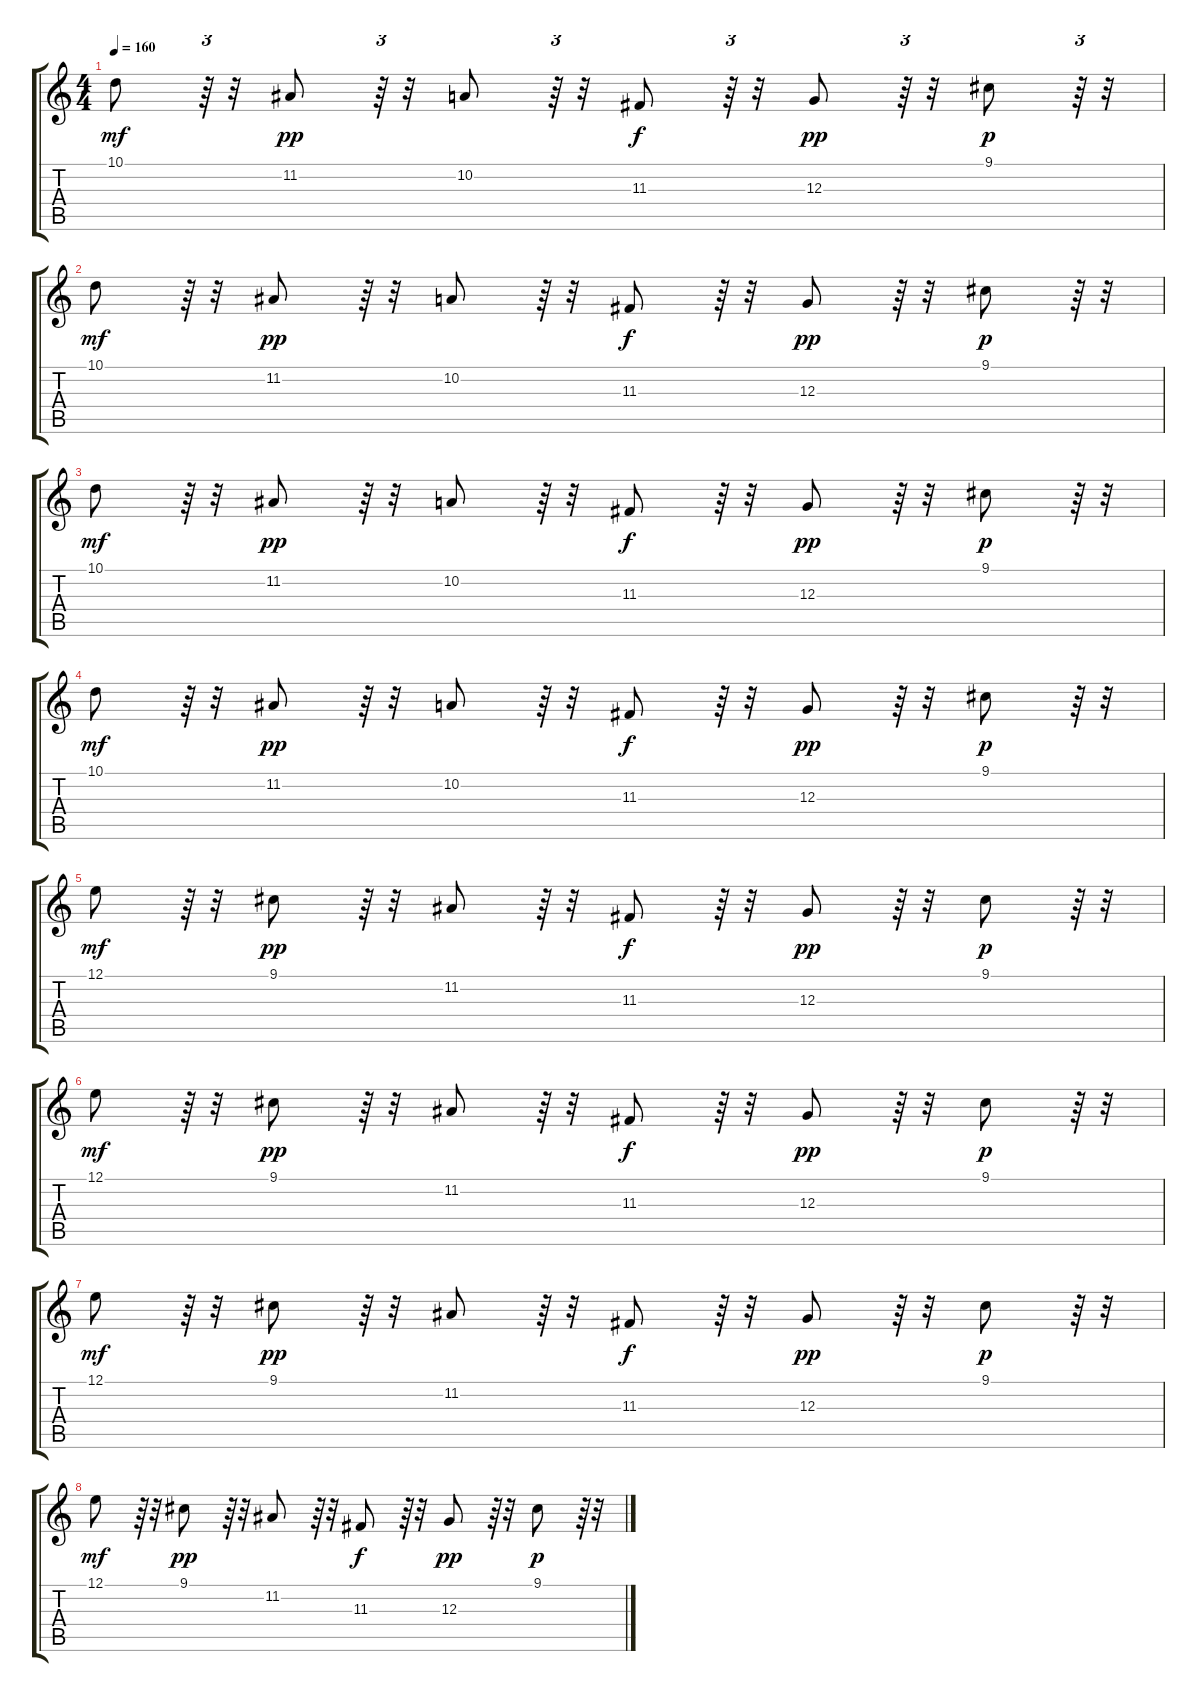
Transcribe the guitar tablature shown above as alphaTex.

\track "" {instrument acousticgrandpiano}
\staff {score tabs}
\tuning (E4 B3 G3 D3 A2 E2) {hide}
\ts (4 4)
\tempo 160
\clef g2
\ks c
10.1.8{dy mf} r.64{tu (3 2)} r.32 11.2.8{dy pp} r.64{tu (3 2)} r.32 10.2.8 r.64{tu (3 2)} r.32 11.3.8{dy f} r.64{tu (3 2)} r.32 12.3.8{dy pp} r.64{tu (3 2)} r.32 9.1.8{dy p} r.64{tu (3 2)} r.32 |
10.1.8{dy mf} r.64{tu (3 2)} r.32 11.2.8{dy pp} r.64{tu (3 2)} r.32 10.2.8 r.64{tu (3 2)} r.32 11.3.8{dy f} r.64{tu (3 2)} r.32 12.3.8{dy pp} r.64{tu (3 2)} r.32 9.1.8{dy p} r.64{tu (3 2)} r.32 |
10.1.8{dy mf} r.64{tu (3 2)} r.32 11.2.8{dy pp} r.64{tu (3 2)} r.32 10.2.8 r.64{tu (3 2)} r.32 11.3.8{dy f} r.64{tu (3 2)} r.32 12.3.8{dy pp} r.64{tu (3 2)} r.32 9.1.8{dy p} r.64{tu (3 2)} r.32 |
10.1.8{dy mf} r.64{tu (3 2)} r.32 11.2.8{dy pp} r.64{tu (3 2)} r.32 10.2.8 r.64{tu (3 2)} r.32 11.3.8{dy f} r.64{tu (3 2)} r.32 12.3.8{dy pp} r.64{tu (3 2)} r.32 9.1.8{dy p} r.64{tu (3 2)} r.32 |
12.1.8{dy mf} r.64{tu (3 2)} r.32 9.1.8{dy pp} r.64{tu (3 2)} r.32 11.2.8 r.64{tu (3 2)} r.32 11.3.8{dy f} r.64{tu (3 2)} r.32 12.3.8{dy pp} r.64{tu (3 2)} r.32 9.1.8{dy p} r.64{tu (3 2)} r.32 |
12.1.8{dy mf} r.64{tu (3 2)} r.32 9.1.8{dy pp} r.64{tu (3 2)} r.32 11.2.8 r.64{tu (3 2)} r.32 11.3.8{dy f} r.64{tu (3 2)} r.32 12.3.8{dy pp} r.64{tu (3 2)} r.32 9.1.8{dy p} r.64{tu (3 2)} r.32 |
12.1.8{dy mf} r.64{tu (3 2)} r.32 9.1.8{dy pp} r.64{tu (3 2)} r.32 11.2.8 r.64{tu (3 2)} r.32 11.3.8{dy f} r.64{tu (3 2)} r.32 12.3.8{dy pp} r.64{tu (3 2)} r.32 9.1.8{dy p} r.64{tu (3 2)} r.32 |
12.1.8{dy mf} r.64{tu (3 2)} r.32 9.1.8{dy pp} r.64{tu (3 2)} r.32 11.2.8 r.64{tu (3 2)} r.32 11.3.8{dy f} r.64{tu (3 2)} r.32 12.3.8{dy pp} r.64{tu (3 2)} r.32 9.1.8{dy p} r.64{tu (3 2)} r.32
